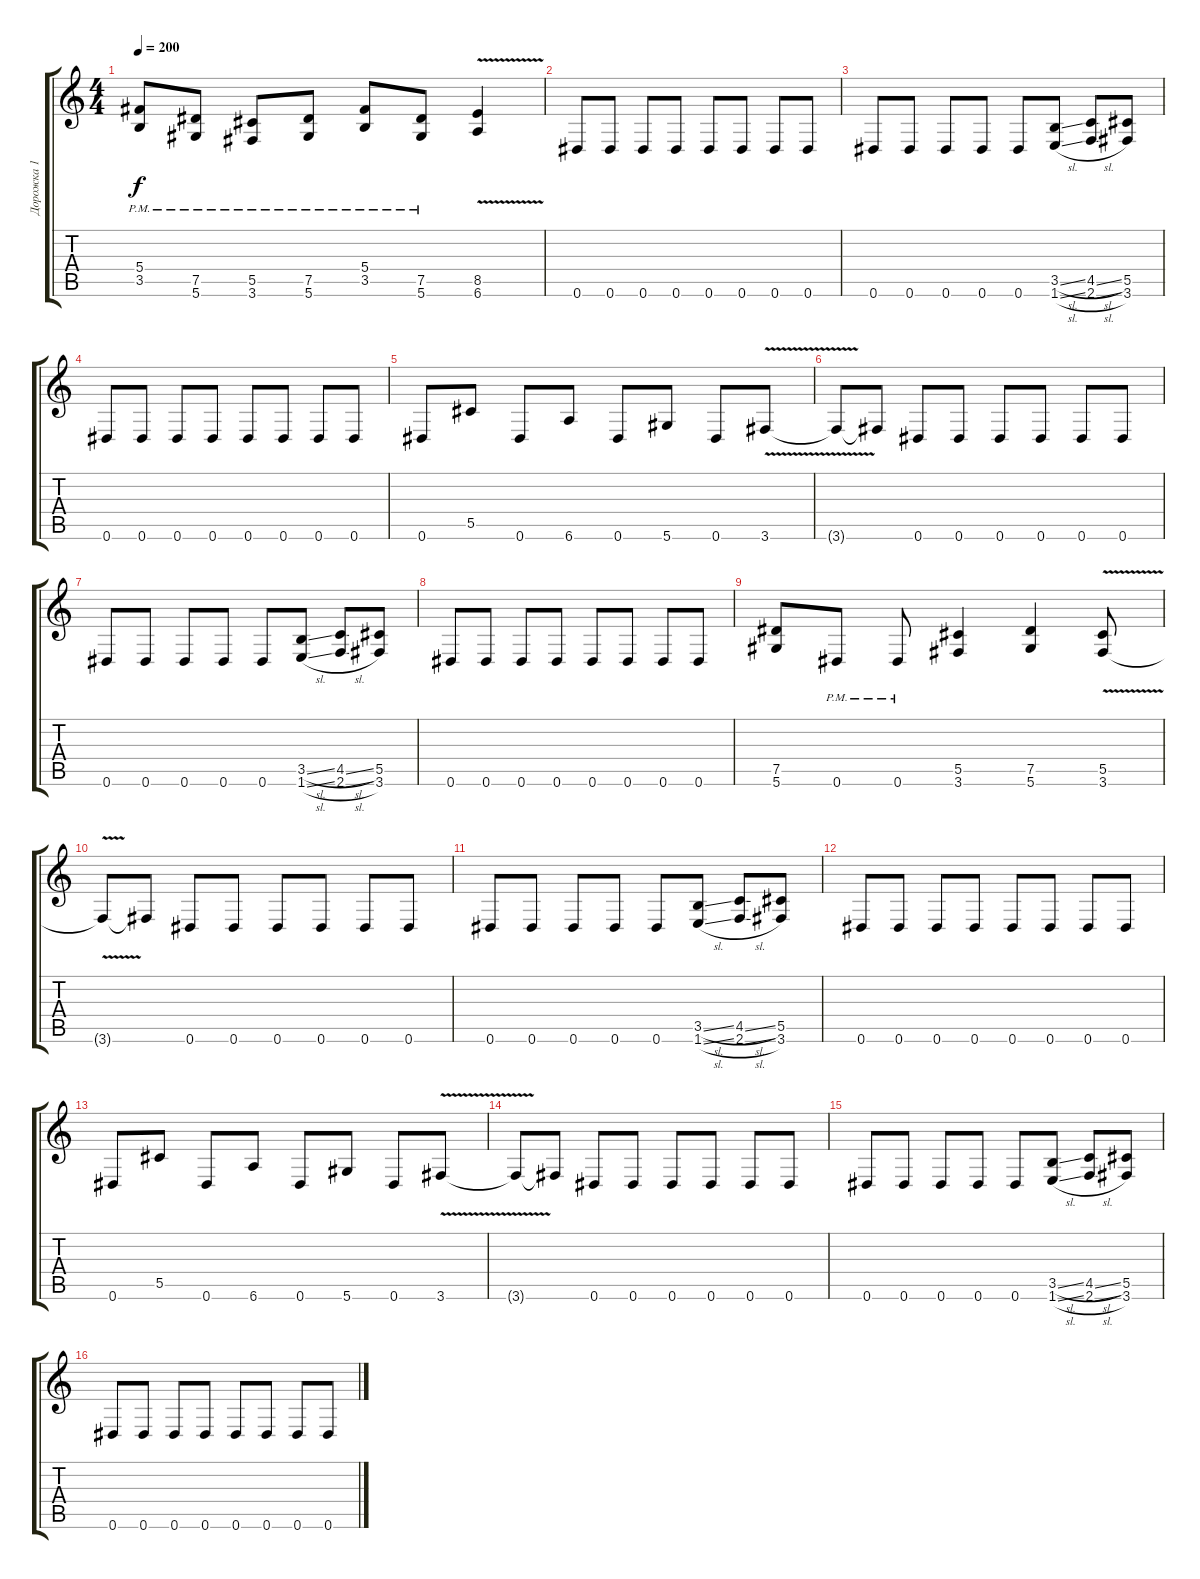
\track ("Дорожка 1" "Дорожка 1") {instrument overdrivenguitar}
\staff {score tabs}
\tuning (Eb4 Bb3 Gb3 Db3 Ab2 Eb2) {hide}
\ts (4 4)
\tempo 200
\clef g2
\ks c
(5.4{pm} 3.5{pm}).8{dy f} (7.5{pm} 5.6{pm}).8 (5.5{pm} 3.6{pm}).8 (7.5{pm} 5.6{pm}).8 (5.4{pm} 3.5{pm}).8 (7.5{pm} 5.6{pm}).8 (8.5{v} 6.6{v}).4 |
0.6.8 0.6.8 0.6.8 0.6.8 0.6.8 0.6.8 0.6.8 0.6.8 |
0.6.8 0.6.8 0.6.8 0.6.8 0.6.8 (3.5{sl} 1.6{sl}).8 (4.5{sl} 2.6{sl}).8 (5.5 3.6).8 |
0.6.8 0.6.8 0.6.8 0.6.8 0.6.8 0.6.8 0.6.8 0.6.8 |
0.6.8 5.5.8 0.6.8 6.6.8 0.6.8 5.6.8 0.6.8 3.6{v}.8 |
3.6{t}.8 3.6{t}.8 0.6.8 0.6.8 0.6.8 0.6.8 0.6.8 0.6.8 |
0.6.8 0.6.8 0.6.8 0.6.8 0.6.8 (3.5{sl} 1.6{sl}).8 (4.5{sl} 2.6{sl}).8 (5.5 3.6).8 |
0.6.8 0.6.8 0.6.8 0.6.8 0.6.8 0.6.8 0.6.8 0.6.8 |
(7.5 5.6).8 0.6{pm}.8 0.6{pm}.8 (5.5 3.6).4 (7.5 5.6).4 (5.5 3.6{v}).8 |
3.6{t}.8 3.6{t}.8 0.6.8 0.6.8 0.6.8 0.6.8 0.6.8 0.6.8 |
0.6.8 0.6.8 0.6.8 0.6.8 0.6.8 (3.5{sl} 1.6{sl}).8 (4.5{sl} 2.6{sl}).8 (5.5 3.6).8 |
0.6.8 0.6.8 0.6.8 0.6.8 0.6.8 0.6.8 0.6.8 0.6.8 |
0.6.8 5.5.8 0.6.8 6.6.8 0.6.8 5.6.8 0.6.8 3.6{v}.8 |
3.6{t}.8 3.6{t}.8 0.6.8 0.6.8 0.6.8 0.6.8 0.6.8 0.6.8 |
0.6.8 0.6.8 0.6.8 0.6.8 0.6.8 (3.5{sl} 1.6{sl}).8 (4.5{sl} 2.6{sl}).8 (5.5 3.6).8 |
0.6.8 0.6.8 0.6.8 0.6.8 0.6.8 0.6.8 0.6.8 0.6.8
